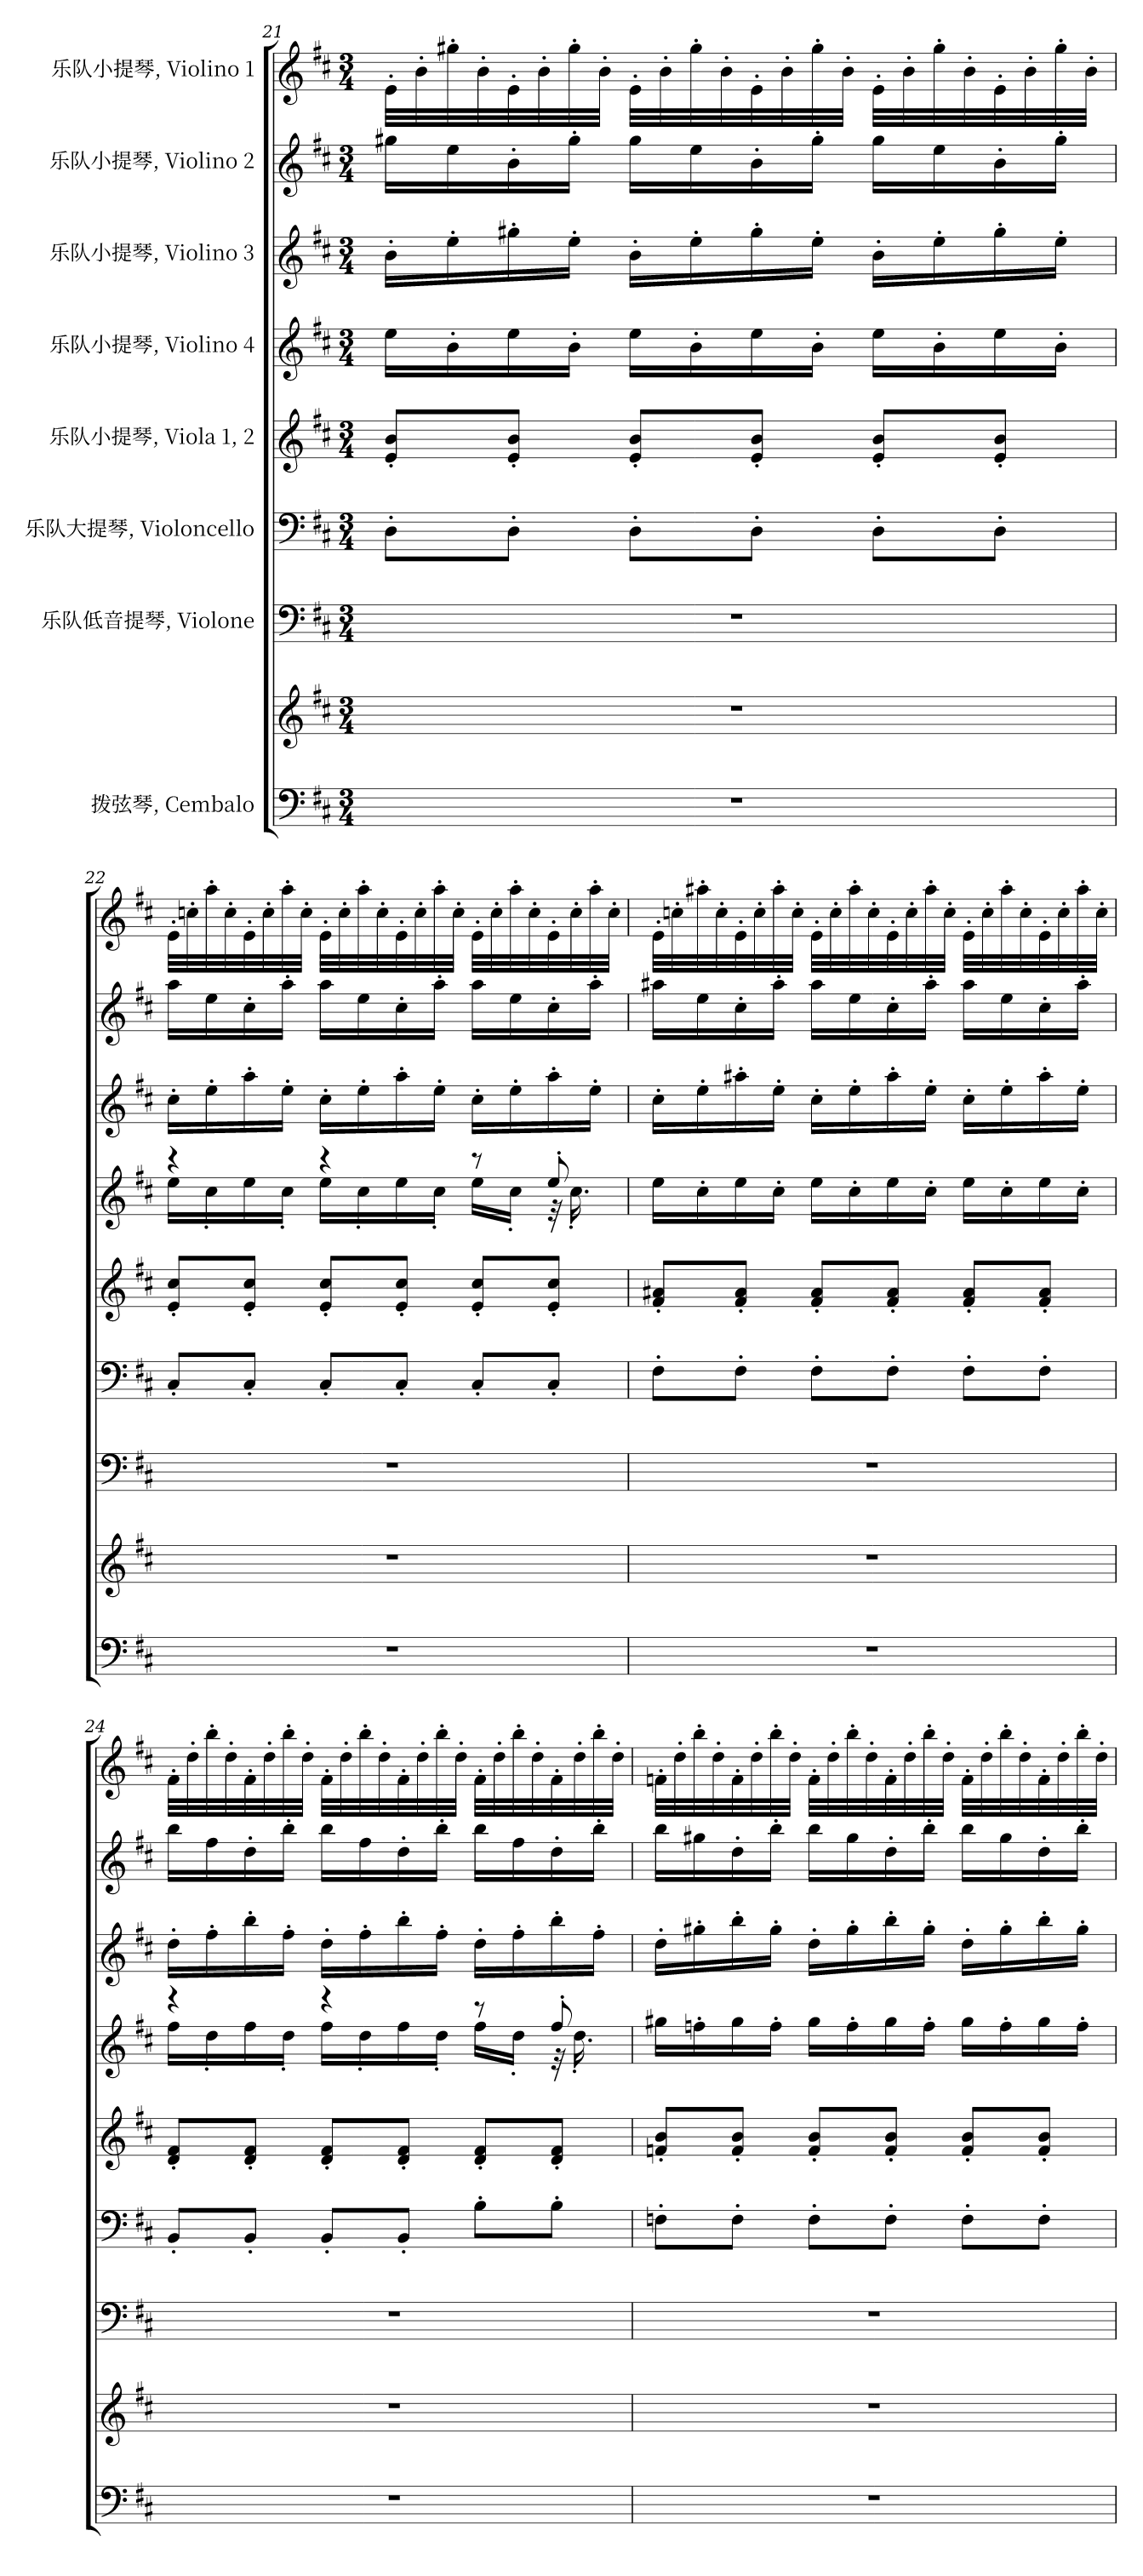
**kern	**kern	**kern	**kern	**kern	**kern	**kern	**kern	**kern
*part8	*part8	*part7	*part6	*part5	*part4	*part3	*part2	*part1
*staff9	*staff8	*staff7	*staff6	*staff5	*staff4	*staff3	*staff2	*staff1
*I"拨弦琴, Cembalo	*	*I"乐队低音提琴, Violone	*I"乐队大提琴, Violoncello	*I"乐队小提琴, Viola 1, 2	*I"乐队小提琴, Violino 4	*I"乐队小提琴, Violino 3	*I"乐队小提琴, Violino 2	*I"乐队小提琴, Violino 1
!!LO:PB:g=z
*clefF4	*clefG2	*clefF4	*clefF4	*clefG2	*clefG2	*clefG2	*clefG2	*clefG2
*	*	*ITrd7c12	*	*	*	*	*	*
*k[f#c#]	*k[f#c#]	*k[f#c#]	*k[f#c#]	*k[f#c#]	*k[f#c#]	*k[f#c#]	*k[f#c#]	*k[f#c#]
*M3/4	*M3/4	*M3/4	*M3/4	*M3/4	*M3/4	*M3/4	*M3/4	*M3/4
=21	=21	=21	=21	=21	=21	=21	=21	=21
2.r	2.r	2.r	8D'\L	8e/' 8b/'L	16ee\LL	16b'\LL	16gg#X\LL	32e'\LLL
.	.	.	.	.	.	.	.	32b'\
.	.	.	.	.	16b'\	16ee'\	16ee\	32gg#X'\
.	.	.	.	.	.	.	.	32b'\
.	.	.	8D'\J	8e/' 8b/'J	16ee\	16gg#X'\	16b'\	32e'\
.	.	.	.	.	.	.	.	32b'\
.	.	.	.	.	16b'\JJ	16ee'\JJ	16gg#'\JJ	32gg#'\
.	.	.	.	.	.	.	.	32b'\JJJ
.	.	.	8D'\L	8e/' 8b/'L	16ee\LL	16b'\LL	16gg#\LL	32e'\LLL
.	.	.	.	.	.	.	.	32b'\
.	.	.	.	.	16b'\	16ee'\	16ee\	32gg#'\
.	.	.	.	.	.	.	.	32b'\
.	.	.	8D'\J	8e/' 8b/'J	16ee\	16gg#'\	16b'\	32e'\
.	.	.	.	.	.	.	.	32b'\
.	.	.	.	.	16b'\JJ	16ee'\JJ	16gg#'\JJ	32gg#'\
.	.	.	.	.	.	.	.	32b'\JJJ
.	.	.	8D'\L	8e/' 8b/'L	16ee\LL	16b'\LL	16gg#\LL	32e'\LLL
.	.	.	.	.	.	.	.	32b'\
.	.	.	.	.	16b'\	16ee'\	16ee\	32gg#'\
.	.	.	.	.	.	.	.	32b'\
.	.	.	8D'\J	8e/' 8b/'J	16ee\	16gg#'\	16b'\	32e'\
.	.	.	.	.	.	.	.	32b'\
.	.	.	.	.	16b'\JJ	16ee'\JJ	16gg#'\JJ	32gg#'\
.	.	.	.	.	.	.	.	32b'\JJJ
!!LO:PB:g=z
=22	=22	=22	=22	=22	=22	=22	=22	=22
*	*	*	*	*	*^	*	*	*
2.r	2.r	2.r	8C#'/L	8e/' 8cc#/'L	4r	16ee\LL	16cc#'\LL	16aa\LL	32e'\LLL
.	.	.	.	.	.	.	.	.	32ccn'\
.	.	.	.	.	.	16cc#'\	16ee'\	16ee\	32aa'\
.	.	.	.	.	.	.	.	.	32cc'\
.	.	.	8C#'/J	8e/' 8cc#/'J	.	16ee\	16aa'\	16cc#'\	32e'\
.	.	.	.	.	.	.	.	.	32cc'\
.	.	.	.	.	.	16cc#'\JJ	16ee'\JJ	16aa'\JJ	32aa'\
.	.	.	.	.	.	.	.	.	32cc'\JJJ
.	.	.	8C#'/L	8e/' 8cc#/'L	4r	16ee\LL	16cc#'\LL	16aa\LL	32e'\LLL
.	.	.	.	.	.	.	.	.	32cc'\
.	.	.	.	.	.	16cc#'\	16ee'\	16ee\	32aa'\
.	.	.	.	.	.	.	.	.	32cc'\
.	.	.	8C#'/J	8e/' 8cc#/'J	.	16ee\	16aa'\	16cc#'\	32e'\
.	.	.	.	.	.	.	.	.	32cc'\
.	.	.	.	.	.	16cc#'\JJ	16ee'\JJ	16aa'\JJ	32aa'\
.	.	.	.	.	.	.	.	.	32cc'\JJJ
.	.	.	8C#'/L	8e/' 8cc#/'L	8r	16ee\LL	16cc#'\LL	16aa\LL	32e'\LLL
.	.	.	.	.	.	.	.	.	32cc'\
.	.	.	.	.	.	16cc#'\JJ	16ee'\	16ee\	32aa'\
.	.	.	.	.	.	.	.	.	32cc'\
.	.	.	8C#'/J	8e/' 8cc#/'J	8ee'/	32r	16aa'\	16cc#'\	32e'\
.	.	.	.	.	.	16.cc#'\	.	.	32cc'\
.	.	.	.	.	.	.	16ee'\JJ	16aa'\JJ	32aa'\
.	.	.	.	.	.	.	.	.	32cc'\JJJ
*	*	*	*	*	*v	*v	*	*	*
!!LO:PB:g=z
=23	=23	=23	=23	=23	=23	=23	=23	=23
2.r	2.r	2.r	8F#'\L	8f#/' 8a#X/'L	16ee\LL	16cc#'\LL	16aa#X\LL	32e'\LLL
.	.	.	.	.	.	.	.	32ccn'\
.	.	.	.	.	16cc#'\	16ee'\	16ee\	32aa#X'\
.	.	.	.	.	.	.	.	32cc'\
.	.	.	8F#'\J	8f#/' 8a#/'J	16ee\	16aa#X'\	16cc#'\	32e'\
.	.	.	.	.	.	.	.	32cc'\
.	.	.	.	.	16cc#'\JJ	16ee'\JJ	16aa#'\JJ	32aa#'\
.	.	.	.	.	.	.	.	32cc'\JJJ
.	.	.	8F#'\L	8f#/' 8a#/'L	16ee\LL	16cc#'\LL	16aa#\LL	32e'\LLL
.	.	.	.	.	.	.	.	32cc'\
.	.	.	.	.	16cc#'\	16ee'\	16ee\	32aa#'\
.	.	.	.	.	.	.	.	32cc'\
.	.	.	8F#'\J	8f#/' 8a#/'J	16ee\	16aa#'\	16cc#'\	32e'\
.	.	.	.	.	.	.	.	32cc'\
.	.	.	.	.	16cc#'\JJ	16ee'\JJ	16aa#'\JJ	32aa#'\
.	.	.	.	.	.	.	.	32cc'\JJJ
.	.	.	8F#'\L	8f#/' 8a#/'L	16ee\LL	16cc#'\LL	16aa#\LL	32e'\LLL
.	.	.	.	.	.	.	.	32cc'\
.	.	.	.	.	16cc#'\	16ee'\	16ee\	32aa#'\
.	.	.	.	.	.	.	.	32cc'\
.	.	.	8F#'\J	8f#/' 8a#/'J	16ee\	16aa#'\	16cc#'\	32e'\
.	.	.	.	.	.	.	.	32cc'\
.	.	.	.	.	16cc#'\JJ	16ee'\JJ	16aa#'\JJ	32aa#'\
.	.	.	.	.	.	.	.	32cc'\JJJ
!!LO:PB:g=z
=24	=24	=24	=24	=24	=24	=24	=24	=24
*	*	*	*	*	*^	*	*	*
2.r	2.r	2.r	8BB'/L	8d/' 8f#/'L	4r	16ff#\LL	16dd'\LL	16bb\LL	32f#'\LLL
.	.	.	.	.	.	.	.	.	32dd'\
.	.	.	.	.	.	16dd'\	16ff#'\	16ff#\	32bb'\
.	.	.	.	.	.	.	.	.	32dd'\
.	.	.	8BB'/J	8d/' 8f#/'J	.	16ff#\	16bb'\	16dd'\	32f#'\
.	.	.	.	.	.	.	.	.	32dd'\
.	.	.	.	.	.	16dd'\JJ	16ff#'\JJ	16bb'\JJ	32bb'\
.	.	.	.	.	.	.	.	.	32dd'\JJJ
.	.	.	8BB'/L	8d/' 8f#/'L	4r	16ff#\LL	16dd'\LL	16bb\LL	32f#'\LLL
.	.	.	.	.	.	.	.	.	32dd'\
.	.	.	.	.	.	16dd'\	16ff#'\	16ff#\	32bb'\
.	.	.	.	.	.	.	.	.	32dd'\
.	.	.	8BB'/J	8d/' 8f#/'J	.	16ff#\	16bb'\	16dd'\	32f#'\
.	.	.	.	.	.	.	.	.	32dd'\
.	.	.	.	.	.	16dd'\JJ	16ff#'\JJ	16bb'\JJ	32bb'\
.	.	.	.	.	.	.	.	.	32dd'\JJJ
.	.	.	8B'\L	8d/' 8f#/'L	8r	16ff#\LL	16dd'\LL	16bb\LL	32f#'\LLL
.	.	.	.	.	.	.	.	.	32dd'\
.	.	.	.	.	.	16dd'\JJ	16ff#'\	16ff#\	32bb'\
.	.	.	.	.	.	.	.	.	32dd'\
.	.	.	8B'\J	8d/' 8f#/'J	8ff#'/	32r	16bb'\	16dd'\	32f#'\
.	.	.	.	.	.	16.dd'\	.	.	32dd'\
.	.	.	.	.	.	.	16ff#'\JJ	16bb'\JJ	32bb'\
.	.	.	.	.	.	.	.	.	32dd'\JJJ
*	*	*	*	*	*v	*v	*	*	*
!!LO:PB:g=z
=25	=25	=25	=25	=25	=25	=25	=25	=25
2.r	2.r	2.r	8Fn'\L	8fn/' 8b/'L	16gg#X\LL	16dd'\LL	16bb\LL	32fn'\LLL
.	.	.	.	.	.	.	.	32dd'\
.	.	.	.	.	16ffn'\	16gg#X'\	16gg#X\	32bb'\
.	.	.	.	.	.	.	.	32dd'\
.	.	.	8F'\J	8f/' 8b/'J	16gg#\	16bb'\	16dd'\	32f'\
.	.	.	.	.	.	.	.	32dd'\
.	.	.	.	.	16ff'\JJ	16gg#'\JJ	16bb'\JJ	32bb'\
.	.	.	.	.	.	.	.	32dd'\JJJ
.	.	.	8F'\L	8f/' 8b/'L	16gg#\LL	16dd'\LL	16bb\LL	32f'\LLL
.	.	.	.	.	.	.	.	32dd'\
.	.	.	.	.	16ff'\	16gg#'\	16gg#\	32bb'\
.	.	.	.	.	.	.	.	32dd'\
.	.	.	8F'\J	8f/' 8b/'J	16gg#\	16bb'\	16dd'\	32f'\
.	.	.	.	.	.	.	.	32dd'\
.	.	.	.	.	16ff'\JJ	16gg#'\JJ	16bb'\JJ	32bb'\
.	.	.	.	.	.	.	.	32dd'\JJJ
.	.	.	8F'\L	8f/' 8b/'L	16gg#\LL	16dd'\LL	16bb\LL	32f'\LLL
.	.	.	.	.	.	.	.	32dd'\
.	.	.	.	.	16ff'\	16gg#'\	16gg#\	32bb'\
.	.	.	.	.	.	.	.	32dd'\
.	.	.	8F'\J	8f/' 8b/'J	16gg#\	16bb'\	16dd'\	32f'\
.	.	.	.	.	.	.	.	32dd'\
.	.	.	.	.	16ff'\JJ	16gg#'\JJ	16bb'\JJ	32bb'\
.	.	.	.	.	.	.	.	32dd'\JJJ
=	=	=	=	=	=	=	=	=
*-	*-	*-	*-	*-	*-	*-	*-	*-
